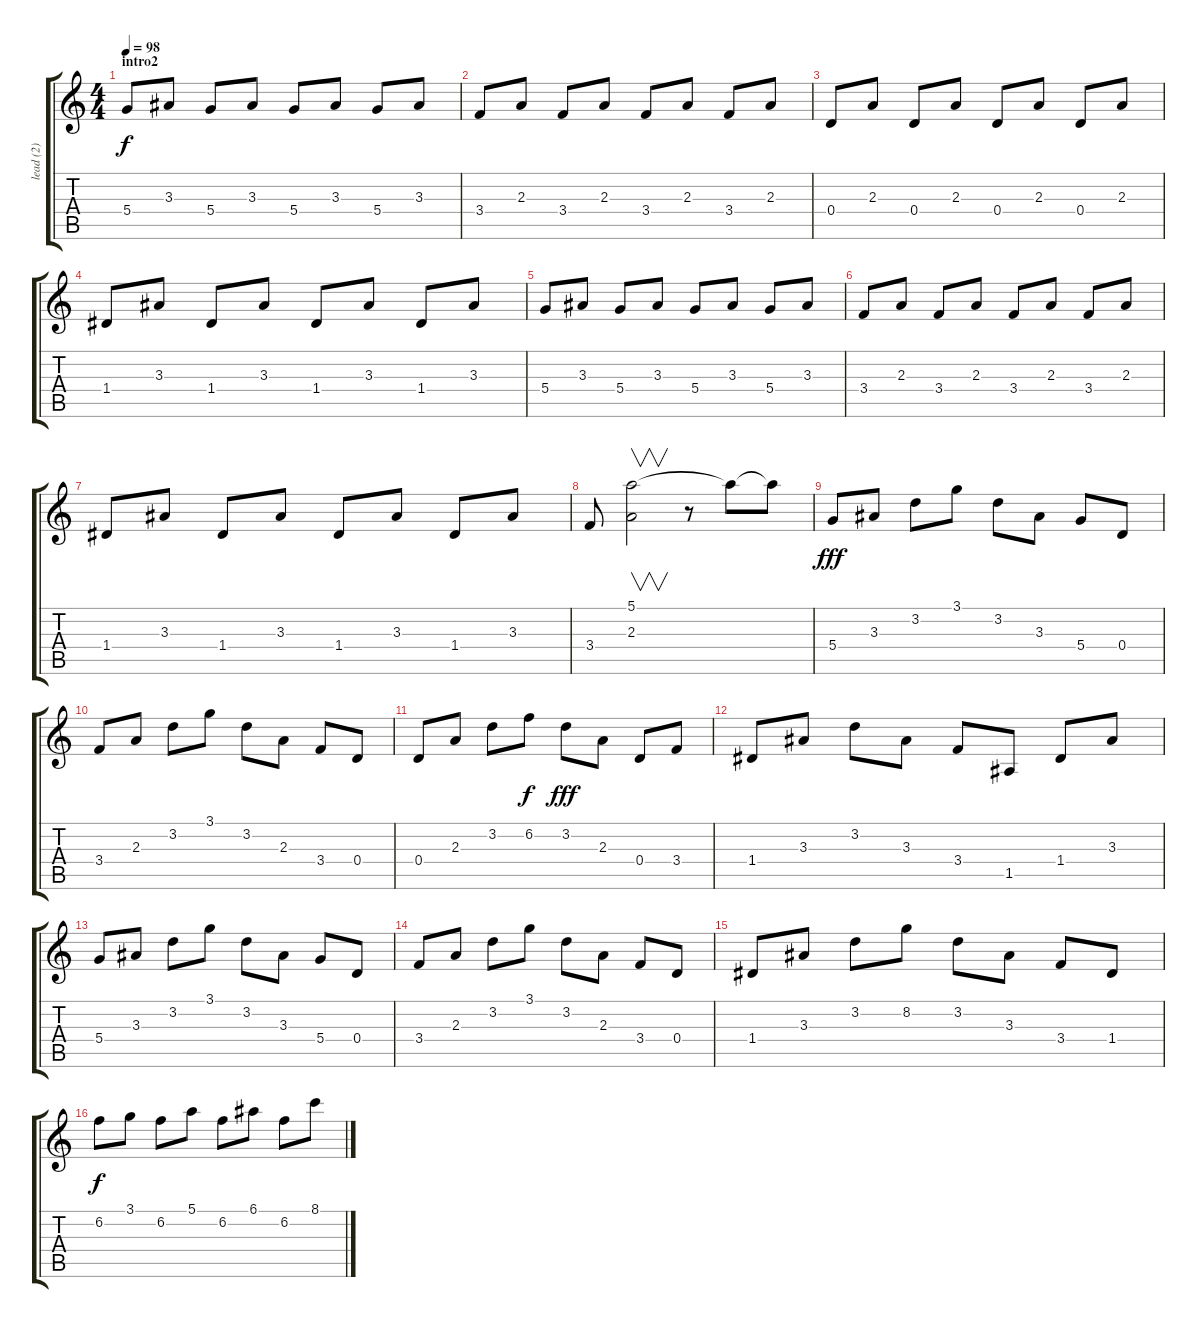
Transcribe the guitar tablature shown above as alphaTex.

\track ("lead (2)" "lead (2)") {instrument distortionguitar}
\staff {score tabs}
\tuning (E4 B3 G3 D3 A2 E2) {hide}
\ts (4 4)
\section ("" "intro2")
\tempo 98
\clef g2
\ks c
5.4.8{dy f} 3.3.8 5.4.8 3.3.8 5.4.8 3.3.8 5.4.8 3.3.8 |
3.4.8 2.3.8 3.4.8 2.3.8 3.4.8 2.3.8 3.4.8 2.3.8 |
0.4.8 2.3.8 0.4.8 2.3.8 0.4.8 2.3.8 0.4.8 2.3.8 |
1.4.8 3.3.8 1.4.8 3.3.8 1.4.8 3.3.8 1.4.8 3.3.8 |
5.4.8 3.3.8 5.4.8 3.3.8 5.4.8 3.3.8 5.4.8 3.3.8 |
3.4.8 2.3.8 3.4.8 2.3.8 3.4.8 2.3.8 3.4.8 2.3.8 |
1.4.8 3.3.8 1.4.8 3.3.8 1.4.8 3.3.8 1.4.8 3.3.8 |
3.4.8 (5.1 2.3).2{v} r.8 5.1{t}.8 5.1{t}.8 |
5.4.8{dy fff} 3.3.8 3.2.8 3.1.8 3.2.8 3.3.8 5.4.8 0.4.8 |
3.4.8 2.3.8 3.2.8 3.1.8 3.2.8 2.3.8 3.4.8 0.4.8 |
0.4.8 2.3.8 3.2.8 6.2.8{dy f} 3.2.8{dy fff} 2.3.8 0.4.8 3.4.8 |
1.4.8 3.3.8 3.2.8 3.3.8 3.4.8 1.5.8 1.4.8 3.3.8 |
5.4.8 3.3.8 3.2.8 3.1.8 3.2.8 3.3.8 5.4.8 0.4.8 |
3.4.8 2.3.8 3.2.8 3.1.8 3.2.8 2.3.8 3.4.8 0.4.8 |
1.4.8 3.3.8 3.2.8 8.2.8 3.2.8 3.3.8 3.4.8 1.4.8 |
6.2.8{dy f} 3.1.8 6.2.8 5.1.8 6.2.8 6.1.8 6.2.8 8.1.8
